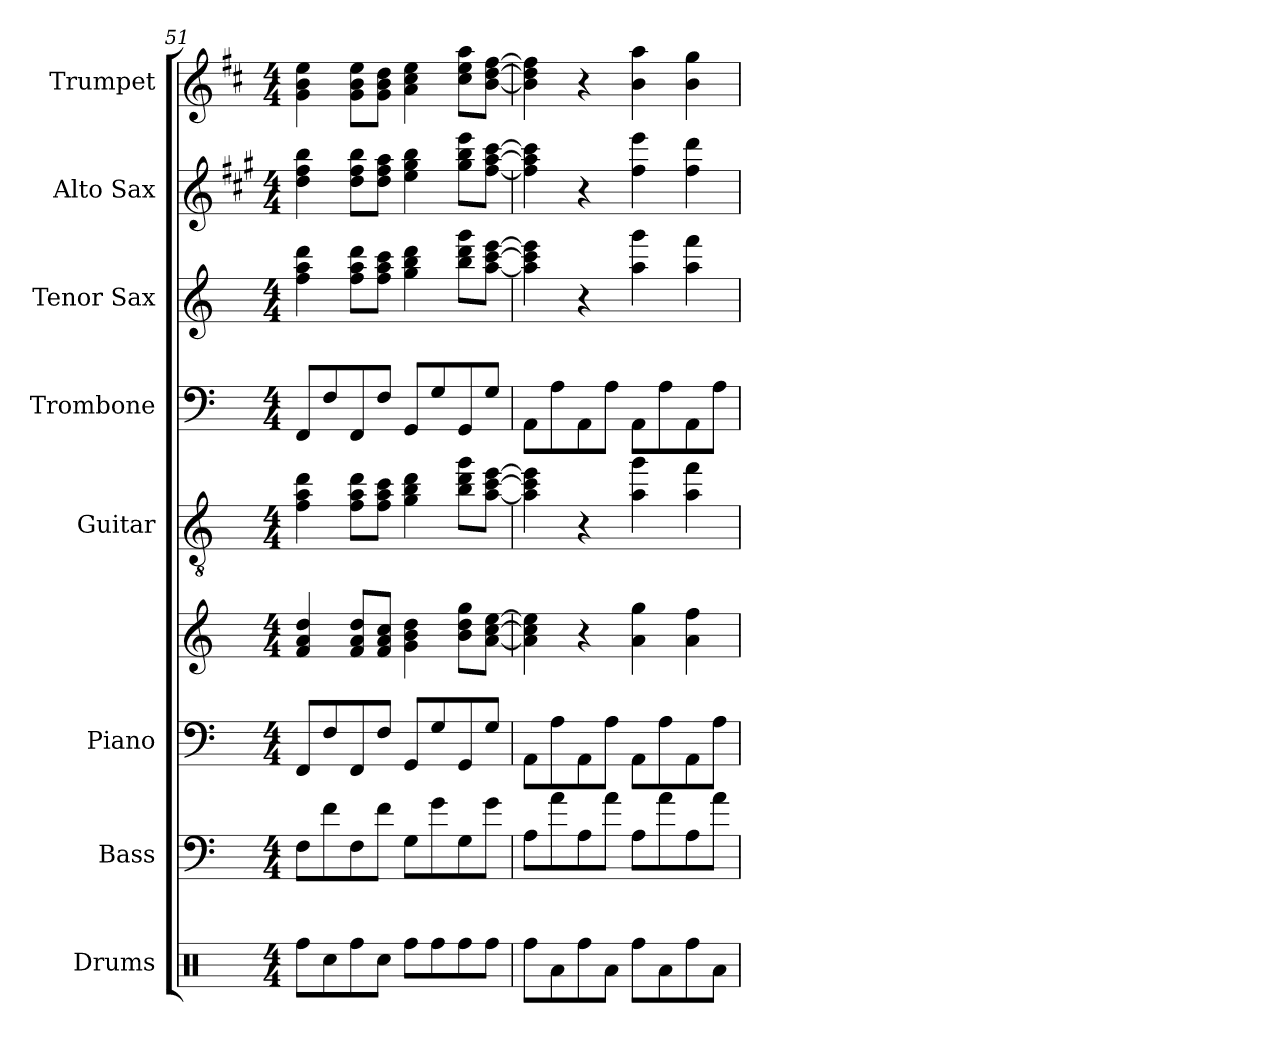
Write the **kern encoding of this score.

**kern	**kern	**kern	**kern	**kern	**kern	**kern	**kern	**kern
*part8	*part7	*part6	*part6	*part5	*part4	*part3	*part2	*part1
*staff9	*staff8	*staff7	*staff6	*staff5	*staff4	*staff3	*staff2	*staff1
*I"Drums	*I"Bass	*I"Piano	*	*I"Guitar	*I"Trombone	*I"Tenor Sax	*I"Alto Sax	*I"Trumpet
*I'Drums	*I'Bass	*I'Piano	*	*I'Gtr.	*I'Tbn.	*I'Tenor	*I'Alto	*I'Tpt.
!!LO:PB:g=z
*clefX	*clefF4	*clefF4	*clefG2	*clefGv2	*clefF4	*clefG2	*clefG2	*clefG2
*	*ITrd7c12	*	*	*	*	*ITrd8c14	*ITrd5c9	*ITrd1c2
*k[]	*k[]	*k[]	*k[]	*k[]	*k[]	*k[]	*k[]	*k[]
*M4/4	*M4/4	*M4/4	*M4/4	*M4/4	*M4/4	*M4/4	*M4/4	*M4/4
=51	=51	=51	=51	=51	=51	=51	=51	=51
8Rff\L	8FF\L	8FF/L	4f/ 4a/ 4dd/	4f\ 4a\ 4dd\	8FF/L	4f\ 4a\ 4dd\	4f\ 4a\ 4dd\	4f\ 4a\ 4dd\
8Rcc\	8F\	8F/	.	.	8F/	.	.	.
8Rff\	8FF\	8FF/	8f/ 8a/ 8dd/L	8f\ 8a\ 8dd\L	8FF/	8f\ 8a\ 8dd\L	8f\ 8a\ 8dd\L	8f\ 8a\ 8dd\L
8Rcc\J	8F\J	8F/J	8f/ 8a/ 8cc/J	8f\ 8a\ 8cc\J	8F/J	8f\ 8a\ 8cc\J	8f\ 8a\ 8cc\J	8f\ 8a\ 8cc\J
8Rff\L	8GG\L	8GG/L	4g\ 4b\ 4dd\	4g\ 4b\ 4dd\	8GG/L	4g\ 4b\ 4dd\	4g\ 4b\ 4dd\	4g\ 4b\ 4dd\
8Rff\	8G\	8G/	.	.	8G/	.	.	.
8Rff\	8GG\	8GG/	8b\ 8dd\ 8gg\L	8b\ 8dd\ 8gg\L	8GG/	8b\ 8dd\ 8gg\L	8b\ 8dd\ 8gg\L	8b\ 8dd\ 8gg\L
8Rff\J	8G\J	8G/J	[8a\ [8cc\ [8ee\J	[8a\ [8cc\ [8ee\J	8G/J	[8a\ [8cc\ [8ee\J	[8a\ [8cc\ [8ee\J	[8a\ [8cc\ [8ee\J
=52	=52	=52	=52	=52	=52	=52	=52	=52
8Rff\L	8AA\L	8AA\L	4a\] 4cc\] 4ee\]	4a\] 4cc\] 4ee\]	8AA\L	4a\] 4cc\] 4ee\]	4a\] 4cc\] 4ee\]	4a\] 4cc\] 4ee\]
8Ra\	8A\	8A\	.	.	8A\	.	.	.
8Rff\	8AA\	8AA\	4r	4r	8AA\	4r	4r	4r
8Ra\J	8A\J	8A\J	.	.	8A\J	.	.	.
8Rff\L	8AA\L	8AA\L	4a\ 4gg\	4a\ 4gg\	8AA\L	4a\ 4gg\	4a\ 4gg\	4a\ 4gg\
8Ra\	8A\	8A\	.	.	8A\	.	.	.
8Rff\	8AA\	8AA\	4a\ 4ff\	4a\ 4ff\	8AA\	4a\ 4ff\	4a\ 4ff\	4a\ 4ff\
8Ra\J	8A\J	8A\J	.	.	8A\J	.	.	.
=	=	=	=	=	=	=	=	=
*-	*-	*-	*-	*-	*-	*-	*-	*-
